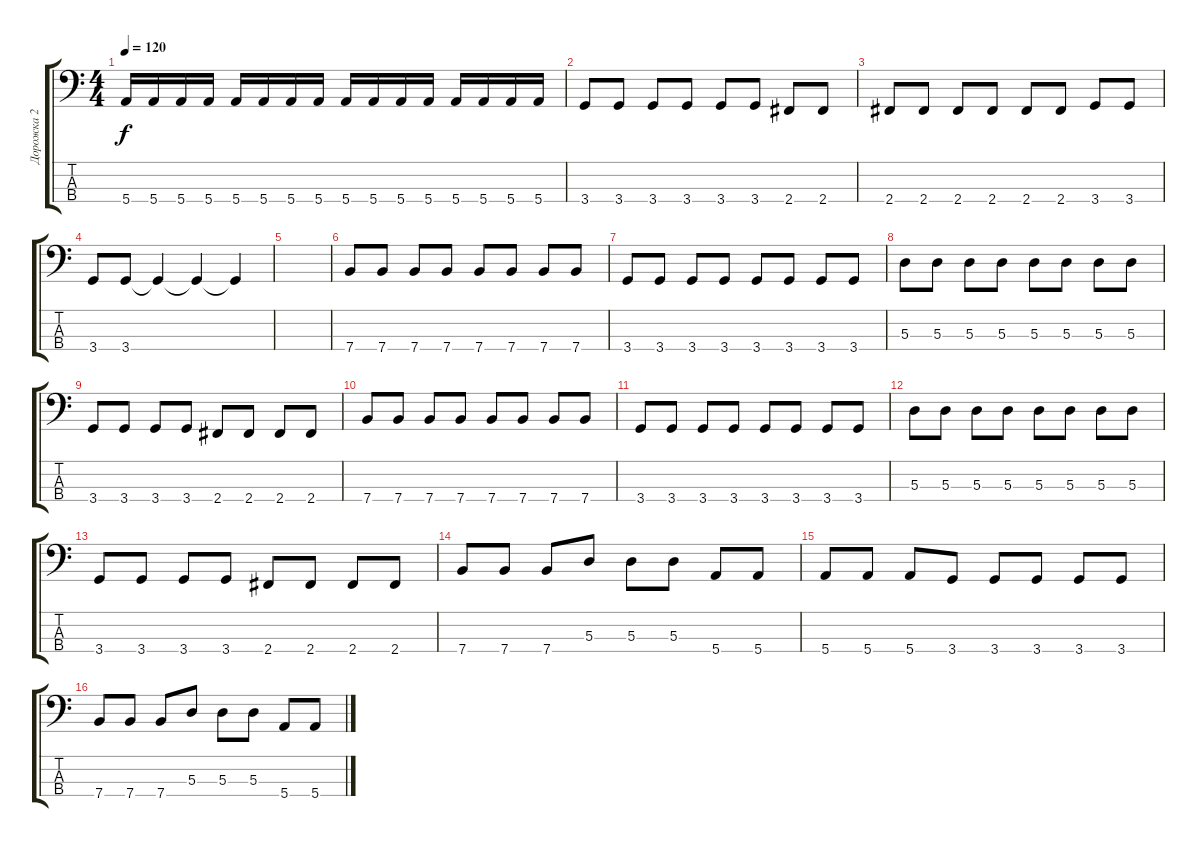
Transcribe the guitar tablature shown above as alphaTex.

\track ("Дорожка 2" "Дорожка 2") {instrument electricbassfinger}
\staff {score tabs}
\tuning (G2 D2 A1 E1) {hide}
\ts (4 4)
\tempo 120
\clef f4
\ks c
5.4.16{dy f} 5.4.16 5.4.16 5.4.16 5.4.16 5.4.16 5.4.16 5.4.16 5.4.16 5.4.16 5.4.16 5.4.16 5.4.16 5.4.16 5.4.16 5.4.16 |
3.4.8 3.4.8 3.4.8 3.4.8 3.4.8 3.4.8 2.4.8 2.4.8 |
2.4.8 2.4.8 2.4.8 2.4.8 2.4.8 2.4.8 3.4.8 3.4.8 |
3.4.8 3.4.8 3.4{t}.4 3.4{t}.4 3.4{t}.4 |
|
7.4.8 7.4.8 7.4.8 7.4.8 7.4.8 7.4.8 7.4.8 7.4.8 |
3.4.8 3.4.8 3.4.8 3.4.8 3.4.8 3.4.8 3.4.8 3.4.8 |
5.3.8 5.3.8 5.3.8 5.3.8 5.3.8 5.3.8 5.3.8 5.3.8 |
3.4.8 3.4.8 3.4.8 3.4.8 2.4.8 2.4.8 2.4.8 2.4.8 |
7.4.8 7.4.8 7.4.8 7.4.8 7.4.8 7.4.8 7.4.8 7.4.8 |
3.4.8 3.4.8 3.4.8 3.4.8 3.4.8 3.4.8 3.4.8 3.4.8 |
5.3.8 5.3.8 5.3.8 5.3.8 5.3.8 5.3.8 5.3.8 5.3.8 |
3.4.8 3.4.8 3.4.8 3.4.8 2.4.8 2.4.8 2.4.8 2.4.8 |
7.4.8 7.4.8 7.4.8 5.3.8 5.3.8 5.3.8 5.4.8 5.4.8 |
5.4.8 5.4.8 5.4.8 3.4.8 3.4.8 3.4.8 3.4.8 3.4.8 |
7.4.8 7.4.8 7.4.8 5.3.8 5.3.8 5.3.8 5.4.8 5.4.8
